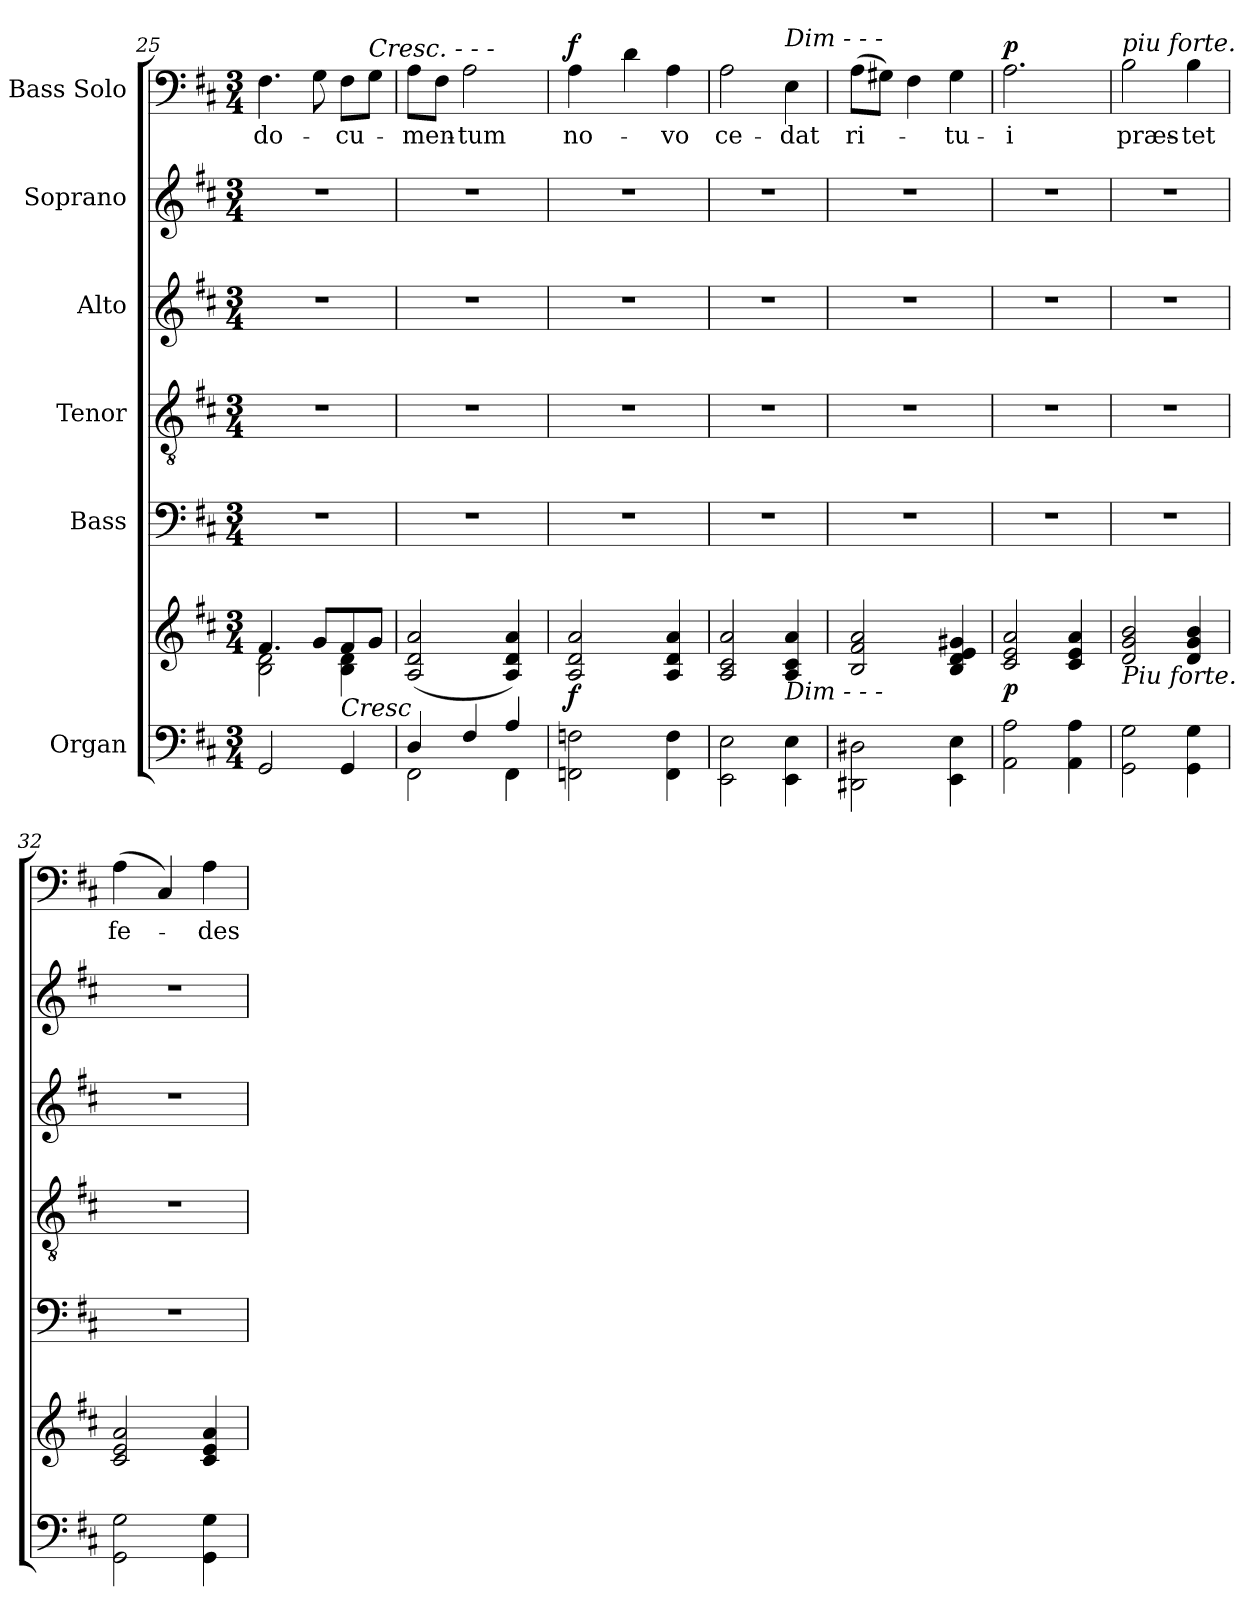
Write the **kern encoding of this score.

**kern	**kern	**dynam	**kern	**kern	**kern	**kern	**kern	**text	**dynam
*part6	*part6	*part6	*part5	*part4	*part3	*part2	*part1	*part1	*part1
*staff7	*staff6	*staff6/7	*staff5	*staff4	*staff3	*staff2	*staff1	*staff1	*staff1
*I"Organ	*	*	*I"Bass	*I"Tenor	*I"Alto	*I"Soprano	*I"Bass Solo	*	*
*clefF4	*clefG2	*	*clefF4	*clefGv2	*clefG2	*clefG2	*clefF4	*	*
*	*	*	*	*ITrd7c12	*	*	*	*	*
*k[f#c#]	*k[f#c#]	*	*k[f#c#]	*k[f#c#]	*k[f#c#]	*k[f#c#]	*k[f#c#]	*	*
*D:	*D:	*	*D:	*D:	*D:	*D:	*D:	*	*
*M3/4	*M3/4	*	*M3/4	*M3/4	*M3/4	*M3/4	*M3/4	*	*
=25	=25	=25	=25	=25	=25	=25	=25	=25	=25
*	*^	*	*	*	*	*	*	*	*
!	!	!	!	!LO:N:vis=1	!LO:N:vis=1	!LO:N:vis=1	!LO:N:vis=1	!	!	!
!	!	!	!	!	!	!	!	!	!LO:LY:b:color=#000000	!
2GGi/	4.f#i/	2Bi\ 2di	.	2.r	2.r	2.r	2.r	4.F#i\	do-	.
.	8gi/L	.	.	.	.	.	.	8Gi\	.	.
!	!LO:TX:b:i:t=Cresc	!	!	!	!	!	!	!	!	!
!	!	!	!	!	!	!	!	!	!LO:LY:b:color=#000000	!
4GGi/	8f#i/	4Bi\ 4di	.	.	.	.	.	8F#i\L	-cu-	.
!	!	!	!	!	!	!	!	!LO:TX:a:i:t=Cresc.  -  -  -	!	!
.	8gi/J	.	.	.	.	.	.	8Gi\J	.	.
=26	=26	=26	=26	=26	=26	=26	=26	=26	=26	=26
*^	*	*	*	*	*	*	*	*	*	*
!	!	!	!	!	!LO:N:vis=1	!LO:N:vis=1	!LO:N:vis=1	!LO:N:vis=1	!	!	!
!	!	!	!	!	!	!	!	!	!	!LO:LY:b:color=#000000	!
2FF#i\	4Di/	(2Ai/ 2di 2ai	8ryy	.	2.r	2.r	2.r	2.r	8Ai\L	-men-	.
.	.	.	8ryy	.	.	.	.	.	8F#i\J	.	.
!	!	!	!	!	!	!	!	!	!	!LO:LY:b:color=#000000	!
.	4F#i/	.	4ryy	.	.	.	.	.	2Ai\	-tum	.
4FF#i\	4Ai/	4Ai/ 4di 4ai)	4ryy	.	.	.	.	.	.	.	.
=27	=27	=27	=27	=27	=27	=27	=27	=27	=27	=27	=27
!	!	!	!	!	!LO:N:vis=1	!LO:N:vis=1	!LO:N:vis=1	!LO:N:vis=1	!	!	!
*v	*v	*	*	*	*	*	*	*	*	*	*
*^	*	*	*	*	*	*	*	*	*	*
!	!	!	!	!	!	!	!	!	!	!LO:LY:b:color=#000000	!
*v	*v	*	*	*	*	*	*	*	*	*	*
2FFni\ 2Fni	2Ai/ 2di 2ai	8ryy	f	2.r	2.r	2.r	2.r	4Ai\	no-	f
.	.	8ryy	.	.	.	.	.	.	.	.
.	.	4ryy	.	.	.	.	.	4di\	.	.
!	!	!	!	!	!	!	!	!	!LO:LY:b:color=#000000	!
4FFi\ 4Fi	4Ai/ 4di 4ai	4ryy	.	.	.	.	.	4Ai\	-vo	.
=28	=28	=28	=28	=28	=28	=28	=28	=28	=28	=28
!	!	!	!	!LO:N:vis=1	!LO:N:vis=1	!LO:N:vis=1	!LO:N:vis=1	!	!	!
*	*v	*v	*	*	*	*	*	*	*	*
*	*^	*	*	*	*	*	*	*	*
!	!	!	!	!	!	!	!	!	!LO:LY:b:color=#000000	!
*	*v	*v	*	*	*	*	*	*	*	*
2EEi\ 2Ei	2Ai/ 2c#i 2ai	.	2.r	2.r	2.r	2.r	2Ai\	ce-	.
!	!	!	!	!	!	!	!LO:TX:a:i:t=Dim   -   -   -	!	!
!	!LO:TX:b:i:t=Dim   -   -   -	!	!	!	!	!	!	!	!
!	!	!	!	!	!	!	!	!LO:LY:b:color=#000000	!
4EEi\ 4Ei	4Ai/ 4c#i 4ai	.	.	.	.	.	4Ei\	-dat	.
=29	=29	=29	=29	=29	=29	=29	=29	=29	=29
!	!	!	!LO:N:vis=1	!LO:N:vis=1	!LO:N:vis=1	!LO:N:vis=1	!	!	!
!	!	!	!	!	!	!	!	!LO:LY:b:color=#000000	!
2DD#Xi\ 2D#Xi	2Bi/ 2f#i 2ai	.	2.r	2.r	2.r	2.r	(8Ai\L	ri-	.
.	.	.	.	.	.	.	8G#Xi\J)	.	.
.	.	.	.	.	.	.	4F#i\	.	.
!	!	!	!	!	!	!	!	!LO:LY:b:color=#000000	!
4EEi\ 4Ei	4Bi/ 4di 4ei 4g#Xi	.	.	.	.	.	4G#i\	-tu-	.
=30	=30	=30	=30	=30	=30	=30	=30	=30	=30
!	!	!	!LO:N:vis=1	!LO:N:vis=1	!LO:N:vis=1	!LO:N:vis=1	!	!	!
!	!	!	!	!	!	!	!	!LO:LY:b:color=#000000	!
2AAi\ 2Ai	2c#i/ 2ei 2ai	p	2.r	2.r	2.r	2.r	2.Ai\	-i	p
4AAi\ 4Ai	4c#i/ 4ei 4ai	.	.	.	.	.	.	.	.
=31	=31	=31	=31	=31	=31	=31	=31	=31	=31
!	!	!	!LO:N:vis=1	!LO:N:vis=1	!LO:N:vis=1	!LO:N:vis=1	!	!	!
!	!	!	!	!	!	!	!LO:TX:a:i:t=piu forte.	!	!
!	!LO:TX:b:i:t=Piu forte.	!	!	!	!	!	!	!	!
!	!	!	!	!	!	!	!	!LO:LY:b:color=#000000	!
2GGi\ 2Gi	2di/ 2gi 2bi	.	2.r	2.r	2.r	2.r	2Bi\	præs-	.
!	!	!	!	!	!	!	!	!LO:LY:b:color=#000000	!
4GGi\ 4Gi	4di/ 4gi 4bi	.	.	.	.	.	4Bi\	-tet	.
=32	=32	=32	=32	=32	=32	=32	=32	=32	=32
!	!	!	!LO:N:vis=1	!LO:N:vis=1	!LO:N:vis=1	!LO:N:vis=1	!	!	!
!	!	!	!	!	!	!	!	!LO:LY:b:color=#000000	!
2GGi\ 2Gi	2c#i/ 2ei 2ai	.	2.r	2.r	2.r	2.r	(4Ai\	fe-	.
.	.	.	.	.	.	.	4C#i/)	.	.
!	!	!	!	!	!	!	!	!LO:LY:b:color=#000000	!
4GGi\ 4Gi	4c#i/ 4ei 4ai	.	.	.	.	.	4Ai\	-des	.
=	=	=	=	=	=	=	=	=	=
*-	*-	*-	*-	*-	*-	*-	*-	*-	*-
